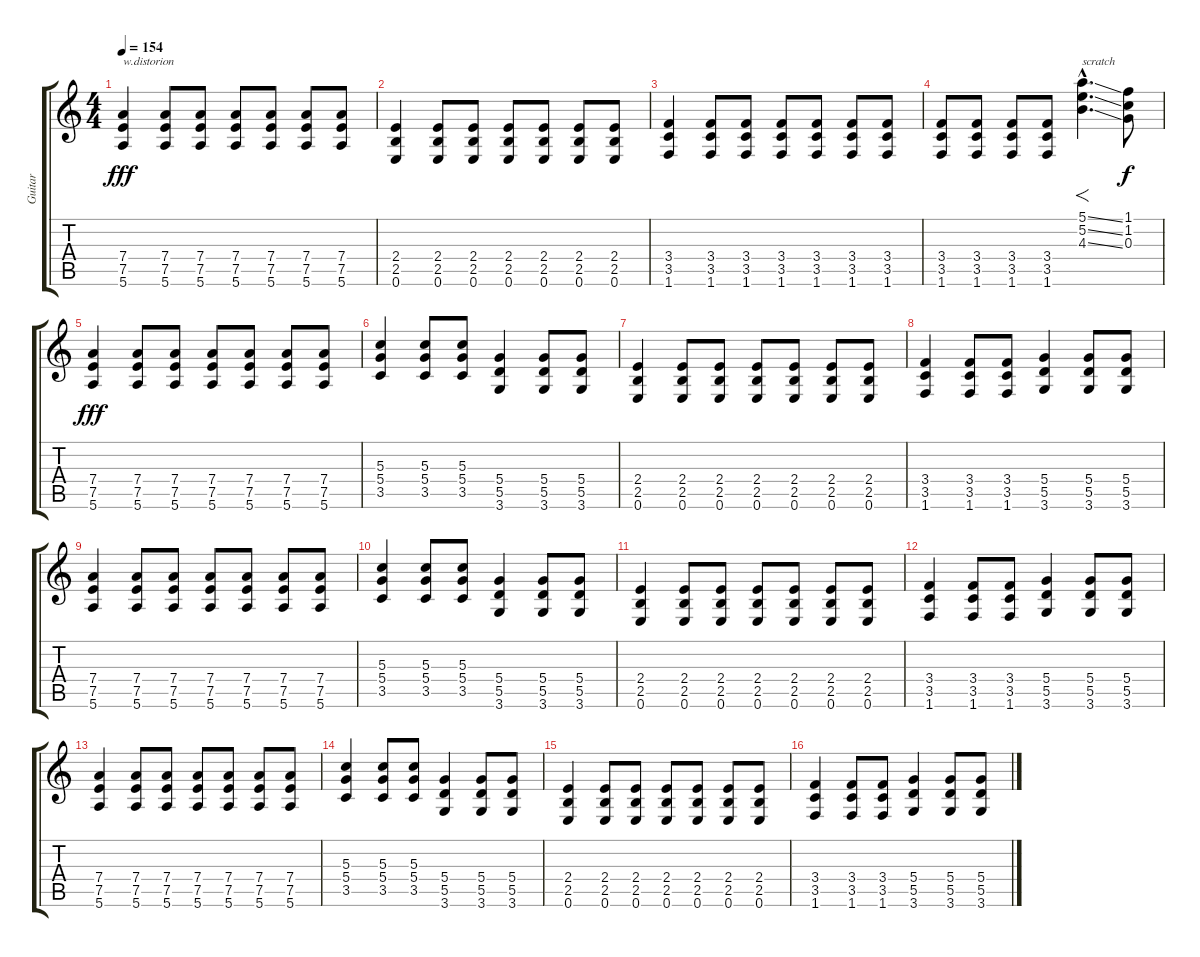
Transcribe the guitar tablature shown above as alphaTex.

\track ("Guitar" "Guitar") {instrument distortionguitar}
\staff {score tabs}
\tuning (E4 B3 G3 D3 A2 E2) {hide}
\ts (4 4)
\tempo 154
\clef g2
\ks c
(7.4 7.5 5.6).4{txt "w.distorion" dy fff volume 16 balance 8 instrument distortionguitar} (7.4 7.5 5.6).8 (7.4 7.5 5.6).8 (7.4 7.5 5.6).8 (7.4 7.5 5.6).8 (7.4 7.5 5.6).8 (7.4 7.5 5.6).8 |
(2.4 2.5 0.6).4 (2.4 2.5 0.6).8 (2.4 2.5 0.6).8 (2.4 2.5 0.6).8 (2.4 2.5 0.6).8 (2.4 2.5 0.6).8 (2.4 2.5 0.6).8 |
(3.4 3.5 1.6).4 (3.4 3.5 1.6).8 (3.4 3.5 1.6).8 (3.4 3.5 1.6).8 (3.4 3.5 1.6).8 (3.4 3.5 1.6).8 (3.4 3.5 1.6).8 |
(3.4 3.5 1.6).8 (3.4 3.5 1.6).8 (3.4 3.5 1.6).8 (3.4 3.5 1.6).8 (5.1{ss hac} 5.2{ss hac} 4.3{ss hac}).4{f d txt "scratch"} (1.1 1.2 0.3).8{dy f} |
(7.4 7.5 5.6).4{dy fff} (7.4 7.5 5.6).8 (7.4 7.5 5.6).8 (7.4 7.5 5.6).8 (7.4 7.5 5.6).8 (7.4 7.5 5.6).8 (7.4 7.5 5.6).8 |
(5.3 5.4 3.5).4 (5.3 5.4 3.5).8 (5.3 5.4 3.5).8 (5.4 5.5 3.6).4 (5.4 5.5 3.6).8 (5.4 5.5 3.6).8 |
(2.4 2.5 0.6).4 (2.4 2.5 0.6).8 (2.4 2.5 0.6).8 (2.4 2.5 0.6).8 (2.4 2.5 0.6).8 (2.4 2.5 0.6).8 (2.4 2.5 0.6).8 |
(3.4 3.5 1.6).4 (3.4 3.5 1.6).8 (3.4 3.5 1.6).8 (5.4 5.5 3.6).4 (5.4 5.5 3.6).8 (5.4 5.5 3.6).8 |
(7.4 7.5 5.6).4 (7.4 7.5 5.6).8 (7.4 7.5 5.6).8 (7.4 7.5 5.6).8 (7.4 7.5 5.6).8 (7.4 7.5 5.6).8 (7.4 7.5 5.6).8 |
(5.3 5.4 3.5).4 (5.3 5.4 3.5).8 (5.3 5.4 3.5).8 (5.4 5.5 3.6).4 (5.4 5.5 3.6).8 (5.4 5.5 3.6).8 |
(2.4 2.5 0.6).4 (2.4 2.5 0.6).8 (2.4 2.5 0.6).8 (2.4 2.5 0.6).8 (2.4 2.5 0.6).8 (2.4 2.5 0.6).8 (2.4 2.5 0.6).8 |
(3.4 3.5 1.6).4 (3.4 3.5 1.6).8 (3.4 3.5 1.6).8 (5.4 5.5 3.6).4 (5.4 5.5 3.6).8 (5.4 5.5 3.6).8 |
(7.4 7.5 5.6).4 (7.4 7.5 5.6).8 (7.4 7.5 5.6).8 (7.4 7.5 5.6).8 (7.4 7.5 5.6).8 (7.4 7.5 5.6).8 (7.4 7.5 5.6).8 |
(5.3 5.4 3.5).4 (5.3 5.4 3.5).8 (5.3 5.4 3.5).8 (5.4 5.5 3.6).4 (5.4 5.5 3.6).8 (5.4 5.5 3.6).8 |
(2.4 2.5 0.6).4 (2.4 2.5 0.6).8 (2.4 2.5 0.6).8 (2.4 2.5 0.6).8 (2.4 2.5 0.6).8 (2.4 2.5 0.6).8 (2.4 2.5 0.6).8 |
(3.4 3.5 1.6).4 (3.4 3.5 1.6).8 (3.4 3.5 1.6).8 (5.4 5.5 3.6).4 (5.4 5.5 3.6).8 (5.4 5.5 3.6).8
